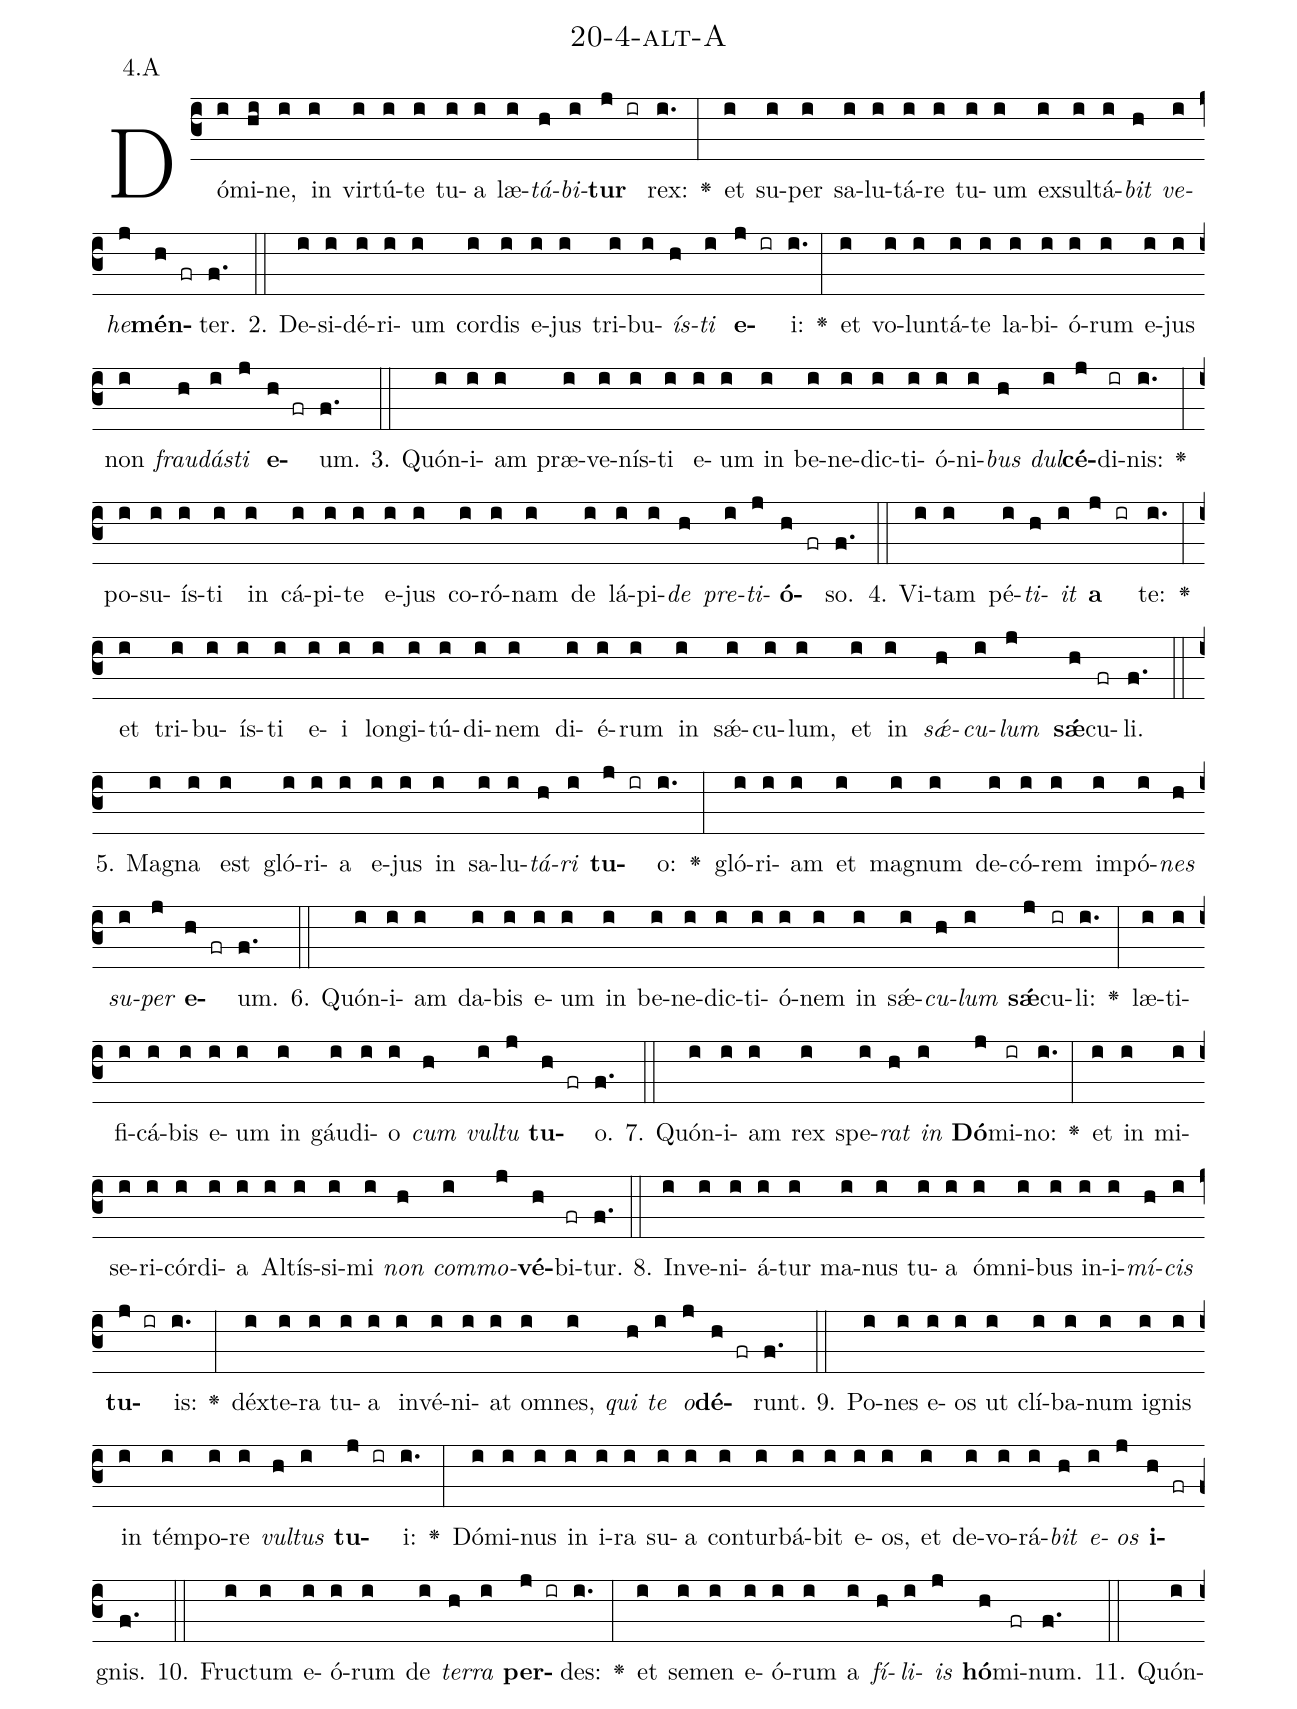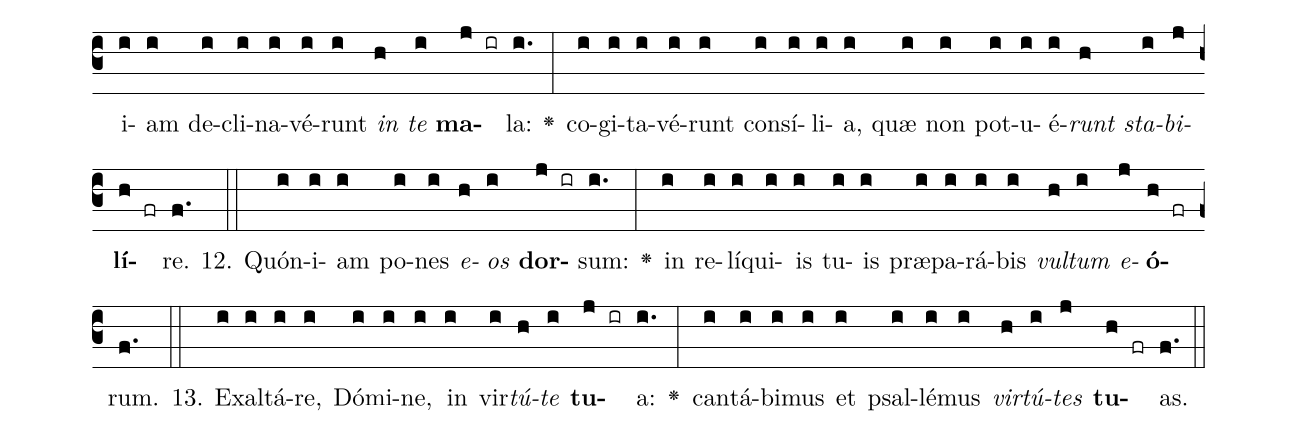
name: 20-4-alt-A;
annotation: 4.A;
%%
(c3)Dó(i)mi(hi)ne,(i) in(i) vir(i)tú(i)te(i) tu(i)a(i) læ(i)<i>tá</i>(h)<i>bi</i>(i)<b>tur</b>(j ir) rex:(i.) <v>\greheightstar</v>(:) et(i) su(i)per(i) sa(i)lu(i)tá(i)re(i) tu(i)um(i) ex(i)sul(i)tá(i)<i>bit</i>(h) <i>ve</i>(i)<i>he</i>(j)<b>mén</b>(h fr)ter.(f.) (::)
2. De(i)si(i)dé(i)ri(i)um(i) cor(i)dis(i) e(i)jus(i) tri(i)bu(i)<i>ís</i>(h)<i>ti</i>(i) <b>e</b>(j ir)i:(i.) <v>\greheightstar</v>(:) et(i) vo(i)lun(i)tá(i)te(i) la(i)bi(i)ó(i)rum(i) e(i)jus(i) non(i) <i>frau</i>(h)<i>dás</i>(i)<i>ti</i>(j) <b>e</b>(h fr)um.(f.) (::)
3. Quón(i)i(i)am(i) præ(i)ve(i)nís(i)ti(i) e(i)um(i) in(i) be(i)ne(i)dic(i)ti(i)ó(i)ni(i)<i>bus</i>(h) <i>dul</i>(i)<b>cé</b>(j)di(ir)nis:(i.) <v>\greheightstar</v>(:) po(i)su(i)ís(i)ti(i) in(i) cá(i)pi(i)te(i) e(i)jus(i) co(i)ró(i)nam(i) de(i) lá(i)pi(i)<i>de</i>(h) <i>pre</i>(i)<i>ti</i>(j)<b>ó</b>(h fr)so.(f.) (::)
4. Vi(i)tam(i) pé(i)<i>ti</i>(h)<i>it</i>(i) <b>a</b>(j ir) te:(i.) <v>\greheightstar</v>(:) et(i) tri(i)bu(i)ís(i)ti(i) e(i)i(i) lon(i)gi(i)tú(i)di(i)nem(i) di(i)é(i)rum(i) in(i) sǽ(i)cu(i)lum,(i) et(i) in(i) <i>sǽ</i>(h)<i>cu</i>(i)<i>lum</i>(j) <b>sǽ</b>(h)cu(fr)li.(f.) (::)
5. Ma(i)gna(i) est(i) gló(i)ri(i)a(i) e(i)jus(i) in(i) sa(i)lu(i)<i>tá</i>(h)<i>ri</i>(i) <b>tu</b>(j ir)o:(i.) <v>\greheightstar</v>(:) gló(i)ri(i)am(i) et(i) ma(i)gnum(i) de(i)có(i)rem(i) im(i)pó(i)<i>nes</i>(h) <i>su</i>(i)<i>per</i>(j) <b>e</b>(h fr)um.(f.) (::)
6. Quón(i)i(i)am(i) da(i)bis(i) e(i)um(i) in(i) be(i)ne(i)dic(i)ti(i)ó(i)nem(i) in(i) sǽ(i)<i>cu</i>(h)<i>lum</i>(i) <b>sǽ</b>(j)cu(ir)li:(i.) <v>\greheightstar</v>(:) læ(i)ti(i)fi(i)cá(i)bis(i) e(i)um(i) in(i) gáu(i)di(i)o(i) <i>cum</i>(h) <i>vul</i>(i)<i>tu</i>(j) <b>tu</b>(h fr)o.(f.) (::)
7. Quón(i)i(i)am(i) rex(i) spe(i)<i>rat</i>(h) <i>in</i>(i) <b>Dó</b>(j)mi(ir)no:(i.) <v>\greheightstar</v>(:) et(i) in(i) mi(i)se(i)ri(i)cór(i)di(i)a(i) Al(i)tís(i)si(i)mi(i) <i>non</i>(h) <i>com</i>(i)<i>mo</i>(j)<b>vé</b>(h)bi(fr)tur.(f.) (::)
8. In(i)ve(i)ni(i)á(i)tur(i) ma(i)nus(i) tu(i)a(i) óm(i)ni(i)bus(i) in(i)i(i)<i>mí</i>(h)<i>cis</i>(i) <b>tu</b>(j ir)is:(i.) <v>\greheightstar</v>(:) déx(i)te(i)ra(i) tu(i)a(i) in(i)vé(i)ni(i)at(i) om(i)nes,(i) <i>qui</i>(h) <i>te</i>(i) <i>o</i>(j)<b>dé</b>(h fr)runt.(f.) (::)
9. Po(i)nes(i) e(i)os(i) ut(i) clí(i)ba(i)num(i) i(i)gnis(i) in(i) tém(i)po(i)re(i) <i>vul</i>(h)<i>tus</i>(i) <b>tu</b>(j ir)i:(i.) <v>\greheightstar</v>(:) Dó(i)mi(i)nus(i) in(i) i(i)ra(i) su(i)a(i) con(i)tur(i)bá(i)bit(i) e(i)os,(i) et(i) de(i)vo(i)rá(i)<i>bit</i>(h) <i>e</i>(i)<i>os</i>(j) <b>i</b>(h fr)gnis.(f.) (::)
10. Fruc(i)tum(i) e(i)ó(i)rum(i) de(i) <i>ter</i>(h)<i>ra</i>(i) <b>per</b>(j ir)des:(i.) <v>\greheightstar</v>(:) et(i) se(i)men(i) e(i)ó(i)rum(i) a(i) <i>fí</i>(h)<i>li</i>(i)<i>is</i>(j) <b>hó</b>(h)mi(fr)num.(f.) (::)
11. Quón(i)i(i)am(i) de(i)cli(i)na(i)vé(i)runt(i) <i>in</i>(h) <i>te</i>(i) <b>ma</b>(j ir)la:(i.) <v>\greheightstar</v>(:) co(i)gi(i)ta(i)vé(i)runt(i) con(i)sí(i)li(i)a,(i) quæ(i) non(i) pot(i)u(i)é(i)<i>runt</i>(h) <i>sta</i>(i)<i>bi</i>(j)<b>lí</b>(h fr)re.(f.) (::)
12. Quón(i)i(i)am(i) po(i)nes(i) <i>e</i>(h)<i>os</i>(i) <b>dor</b>(j ir)sum:(i.) <v>\greheightstar</v>(:) in(i) re(i)lí(i)qui(i)is(i) tu(i)is(i) præ(i)pa(i)rá(i)bis(i) <i>vul</i>(h)<i>tum</i>(i) <i>e</i>(j)<b>ó</b>(h fr)rum.(f.) (::)
13. Ex(i)al(i)tá(i)re,(i) Dó(i)mi(i)ne,(i) in(i) vir(i)<i>tú</i>(h)<i>te</i>(i) <b>tu</b>(j ir)a:(i.) <v>\greheightstar</v>(:) can(i)tá(i)bi(i)mus(i) et(i) psal(i)lé(i)mus(i) <i>vir</i>(h)<i>tú</i>(i)<i>tes</i>(j) <b>tu</b>(h fr)as.(f.) (::)
